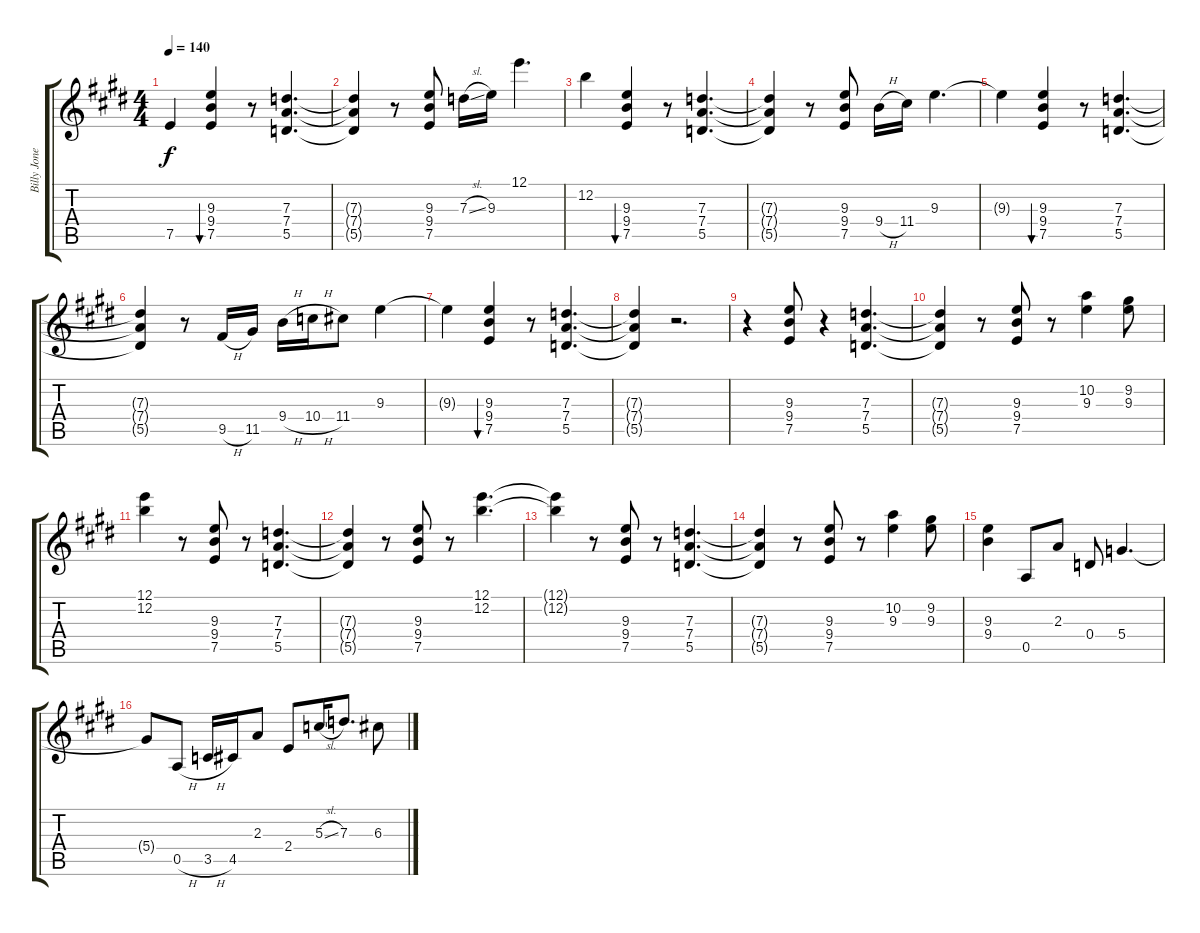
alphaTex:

\track ("Billy Jones Guitar" "Billy Jone") {instrument overdrivenguitar}
\staff {score tabs}
\tuning (E4 B3 G3 D3 A2 E2) {hide}
\ts (4 4)
\tempo 140
\clef g2
\ks e
7.5{t}.4{dy f} (9.3 9.4 7.5).4{bu 60} r.8 (7.3 7.4 5.5).4{d} |
(7.3{t} 7.4{t} 5.5{t}).4 r.8 (9.3 9.4 7.5).8 7.3{sl}.16{volume 13} 9.3.16 12.1.4{d} |
12.2.4 (9.3 9.4 7.5).4{bu 60 volume 10} r.8 (7.3 7.4 5.5).4{d} |
(7.3{t} 7.4{t} 5.5{t}).4 r.8 (9.3 9.4 7.5).8 9.4{h}.16{volume 15} 11.4.16 9.3.4{d} |
9.3{t}.4 (9.3 9.4 7.5).4{bu 60 volume 10} r.8 (7.3 7.4 5.5).4{d} |
(7.3{t} 7.4{t} 5.5{t}).4 r.8 9.5{h}.16{volume 16} 11.5.16 9.4{h}.16 10.4{h}.16 11.4.8 9.3.4 |
9.3{t}.4 (9.3 9.4 7.5).4{bu 60 volume 10} r.8 (7.3 7.4 5.5).4{d} |
(7.3{t} 7.4{t} 5.5{t}).4 r.2{d} |
r.4 (9.3 9.4 7.5).8{volume 9 balance 0} r.4 (7.3 7.4 5.5).4{d} |
(7.3{t} 7.4{t} 5.5{t}).4 r.8 (9.3 9.4 7.5).8 r.8 (10.2 9.3).4 (9.2 9.3).8 |
(12.1 12.2).4 r.8 (9.3 9.4 7.5).8 r.8 (7.3 7.4 5.5).4{d} |
(7.3{t} 7.4{t} 5.5{t}).4 r.8 (9.3 9.4 7.5).8 r.8 (12.1 12.2).4{d} |
(12.1{t} 12.2{t}).4 r.8 (9.3 9.4 7.5).8 r.8 (7.3 7.4 5.5).4{d} |
(7.3{t} 7.4{t} 5.5{t}).4 r.8 (9.3 9.4 7.5).8 r.8 (10.2 9.3).4 (9.2 9.3).8 |
(9.3 9.4).4 0.5.8 2.3.8 0.4.8 5.4.4{d} |
5.4{t}.8 0.5{h}.8 3.5{h}.16 4.5.16 2.3.8 2.4.8 5.3{sl}.16 7.3.8{d} 6.3.8
